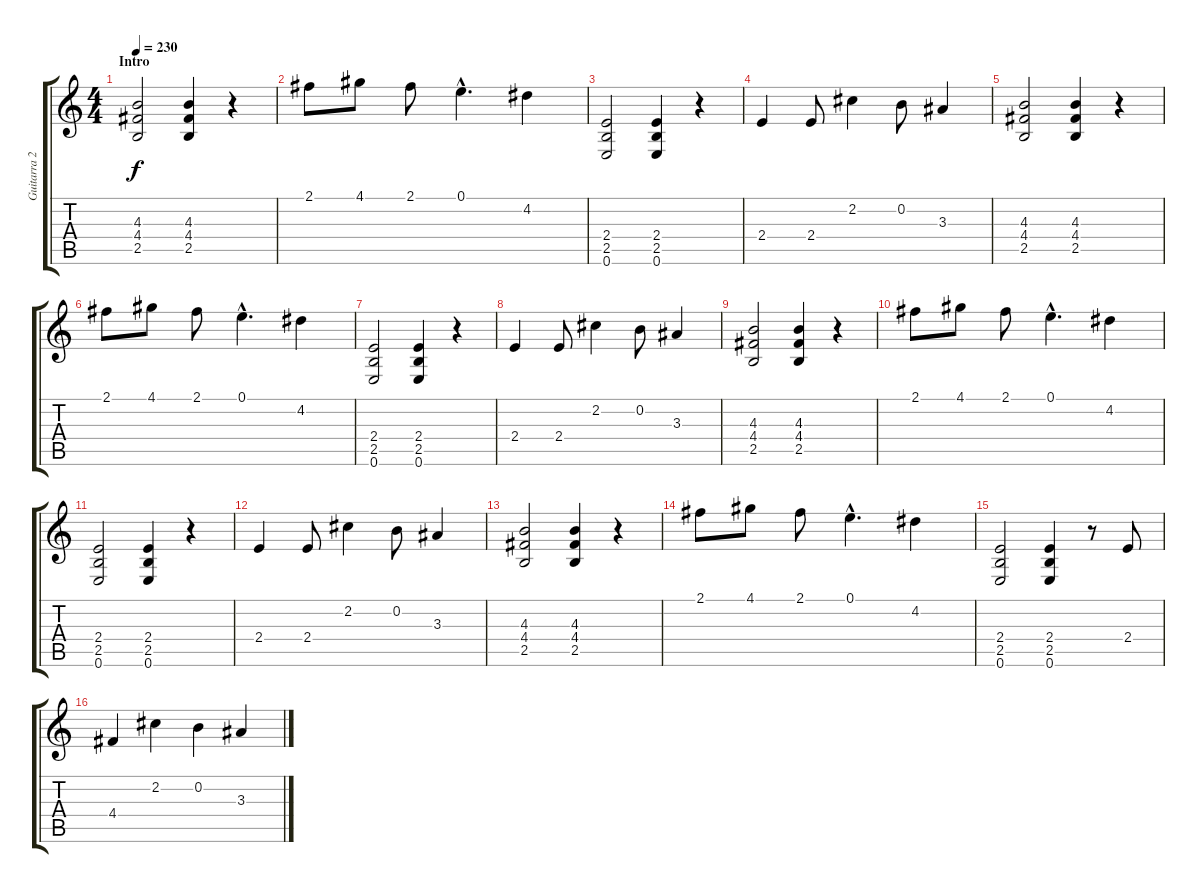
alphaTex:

\track ("Guitarra 2 - Erik" "Guitarra 2") {instrument distortionguitar}
\staff {score tabs}
\tuning (E4 B3 G3 D3 A2 E2) {hide}
\ts (4 4)
\section ("" "Intro")
\tempo 230
\clef g2
\ks c
(4.3 4.4 2.5).2{dy f instrument distortionguitar} (4.3 4.4 2.5).4 r.4 |
2.1.8 4.1.8 2.1.8 0.1{hac}.4{d} 4.2.4 |
(2.4 2.5 0.6).2 (2.4 2.5 0.6).4 r.4 |
2.4.4 2.4.8 2.2.4 0.2.8 3.3.4 |
(4.3 4.4 2.5).2 (4.3 4.4 2.5).4 r.4 |
2.1.8 4.1.8 2.1.8 0.1{hac}.4{d} 4.2.4 |
(2.4 2.5 0.6).2 (2.4 2.5 0.6).4 r.4 |
2.4.4 2.4.8 2.2.4 0.2.8 3.3.4 |
(4.3 4.4 2.5).2 (4.3 4.4 2.5).4 r.4 |
2.1.8 4.1.8 2.1.8 0.1{hac}.4{d} 4.2.4 |
(2.4 2.5 0.6).2 (2.4 2.5 0.6).4 r.4 |
2.4.4 2.4.8 2.2.4 0.2.8 3.3.4 |
(4.3 4.4 2.5).2 (4.3 4.4 2.5).4 r.4 |
2.1.8 4.1.8 2.1.8 0.1{hac}.4{d} 4.2.4 |
(2.4 2.5 0.6).2 (2.4 2.5 0.6).4 r.8 2.4.8 |
4.4.4 2.2.4 0.2.4 3.3.4
